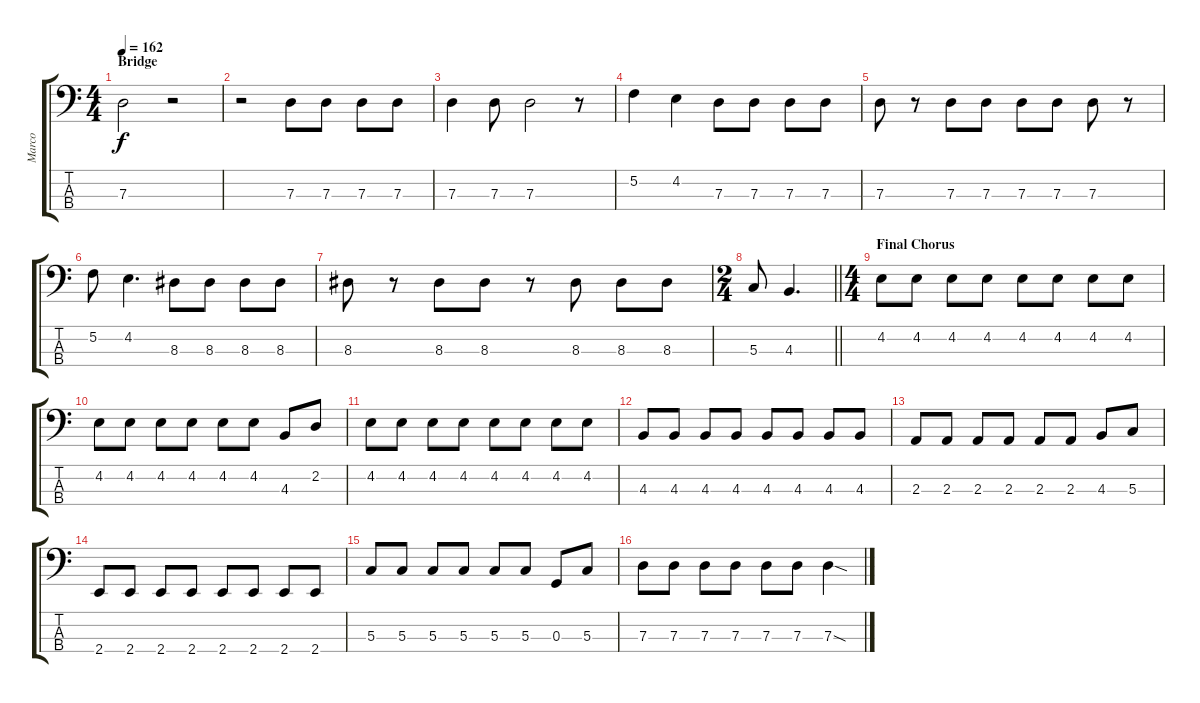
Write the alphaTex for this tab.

\track ("Marco" "Marco") {instrument electricbasspick}
\staff {score tabs}
\tuning (F2 C2 G1 D1) {hide}
\ts (4 4)
\section ("" "Bridge")
\tempo 162
\clef f4
\ks c
7.3.2{dy f} r.2 |
r.2 7.3.8 7.3.8 7.3.8 7.3.8 |
7.3.4 7.3.8 7.3.2 r.8 |
5.2.4 4.2.4 7.3.8 7.3.8 7.3.8 7.3.8 |
7.3.8 r.8 7.3.8 7.3.8 7.3.8 7.3.8 7.3.8 r.8 |
5.2.8 4.2.4{d} 8.3.8 8.3.8 8.3.8 8.3.8 |
8.3.8 r.8 8.3.8 8.3.8 r.8 8.3.8 8.3.8 8.3.8 |
\ts (2 4)
\barLineRight lightlight
5.3.8 4.3.4{d} |
\ts (4 4)
\section ("" "Final Chorus")
4.2.8 4.2.8 4.2.8 4.2.8 4.2.8 4.2.8 4.2.8 4.2.8 |
4.2.8 4.2.8 4.2.8 4.2.8 4.2.8 4.2.8 4.3.8 2.2.8 |
4.2.8 4.2.8 4.2.8 4.2.8 4.2.8 4.2.8 4.2.8 4.2.8 |
4.3.8 4.3.8 4.3.8 4.3.8 4.3.8 4.3.8 4.3.8 4.3.8 |
2.3.8 2.3.8 2.3.8 2.3.8 2.3.8 2.3.8 4.3.8 5.3.8 |
2.4.8 2.4.8 2.4.8 2.4.8 2.4.8 2.4.8 2.4.8 2.4.8 |
5.3.8 5.3.8 5.3.8 5.3.8 5.3.8 5.3.8 0.3.8 5.3.8 |
7.3.8 7.3.8 7.3.8 7.3.8 7.3.8 7.3.8 7.3{sod}.4
